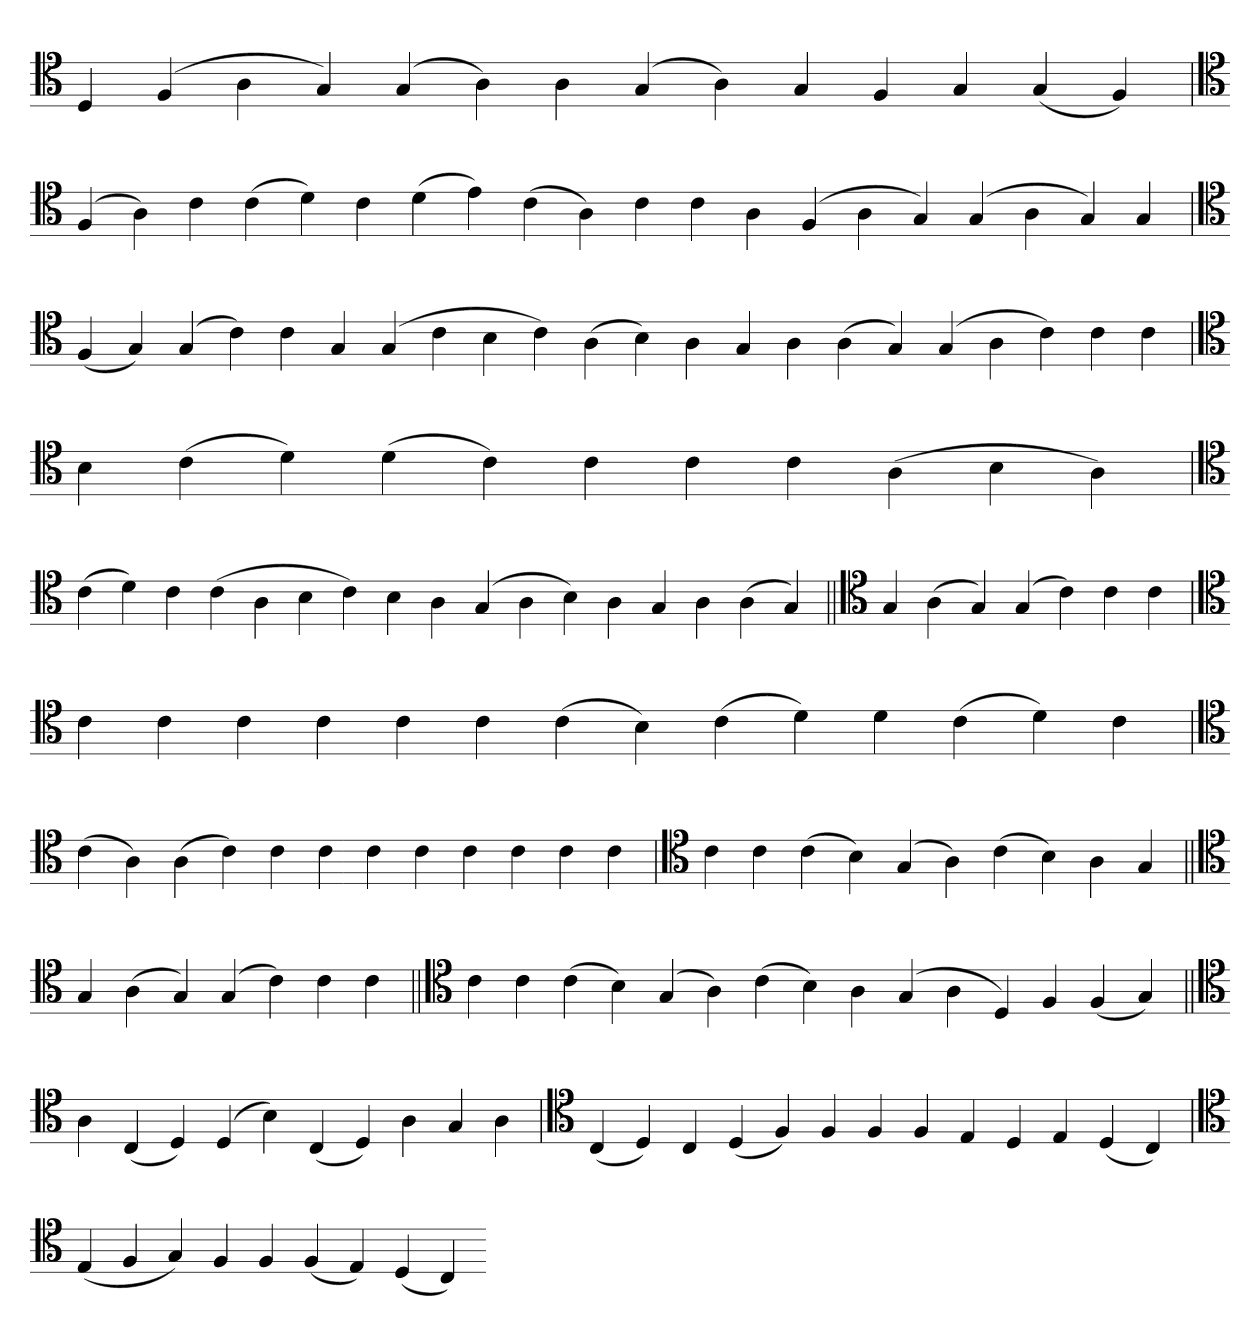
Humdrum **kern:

**kern
*part1
*staff1
*clefC4
=
4D
(4F
4A
4G)
(4G
4A)
4A
(4G
4A)
4G
4F
4G
(4G
4F)
=`
*clefC4
(4F
4A)
4c
(4c
4d)
4c
(4d
4e)
(4c
4A)
4c
4c
4A
(4F
4A
4G)
(4G
4A
4G)
4G
=
*clefC4
(4F
4G)
(4G
4c)
4c
4G
(4G
4c
4B
4c)
(4A
4B)
4A
4G
4A
(4A
4G)
(4G
4A
4c)
4c
4c
='
*clefC4
4B
(4c
4d)
(4d
4c)
4c
4c
4c
(4A
4B
4A)
=`
*clefC4
(4c
4d)
4c
(4c
4A
4B
4c)
4B
4A
(4G
4A
4B)
4A
4G
4A
(4A
4G)
=||
*clefC4
4G
(4A
4G)
(4G
4c)
4c
4c
=`
*clefC4
4c
4c
4c
4c
4c
4c
(4c
4B)
(4c
4d)
4d
(4c
4d)
4c
=
*clefC4
(4c
4A)
(4A
4c)
4c
4c
4c
4c
4c
4c
4c
4c
=`
*clefC4
4c
4c
(4c
4B)
(4G
4A)
(4c
4B)
4A
4G
=||
*clefC4
4G
(4A
4G)
(4G
4c)
4c
4c
=||
*clefC4
4c
4c
(4c
4B)
(4G
4A)
(4c
4B)
4A
(4G
4A
4D)
4F
(4F
4G)
=||
*clefC4
4A
(4C
4D)
(4D
4B)
(4C
4D)
4A
4G
4A
=`
*clefC4
(4C
4D)
4C
(4D
4F)
4F
4F
4F
4E
4D
4E
(4D
4C)
='
*clefC4
(4E
4F
4G)
4F
4F
(4F
4E)
(4D
4C)
=-
*-
